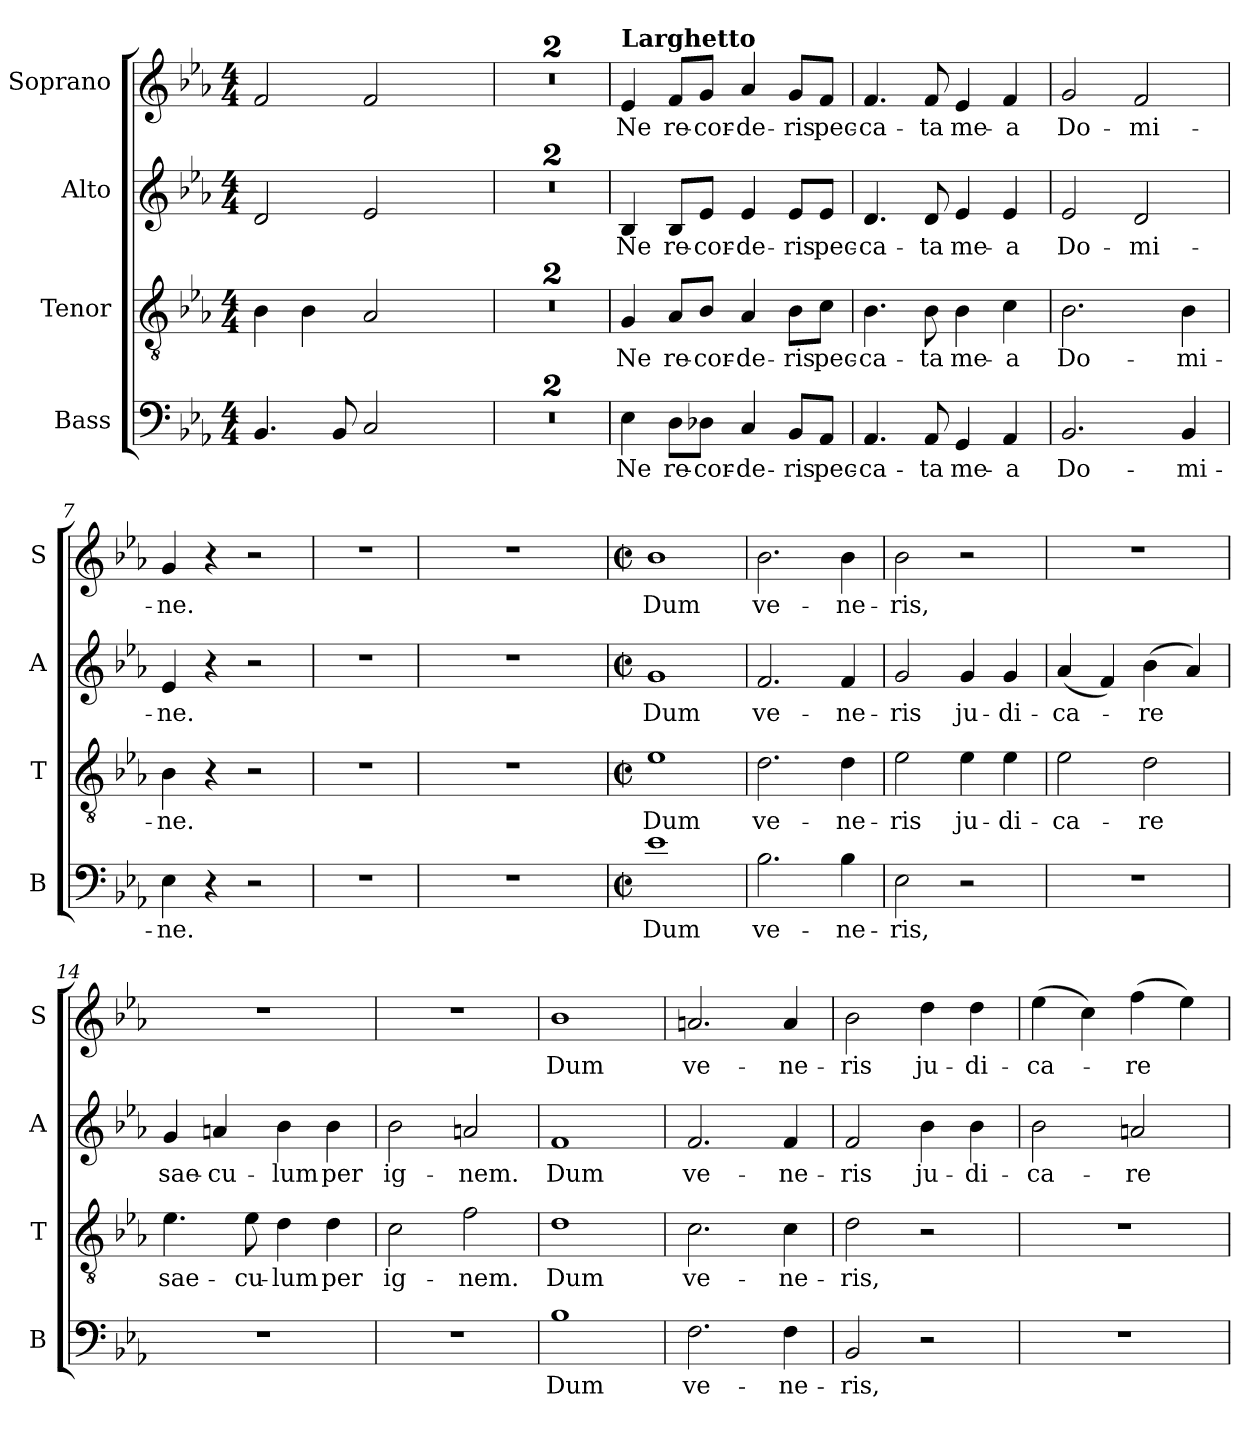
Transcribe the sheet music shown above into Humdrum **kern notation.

**kern	**text	**kern	**text	**kern	**text	**kern	**text
*part4	*part4	*part3	*part3	*part2	*part2	*part1	*part1
*staff4	*staff4	*staff3	*staff3	*staff2	*staff2	*staff1	*staff1
*I"Bass	*	*I"Tenor	*	*I"Alto	*	*I"Soprano	*
*I'B	*	*I'T	*	*I'A	*	*I'S	*
*clefF4	*	*clefGv2	*	*clefG2	*	*clefG2	*
*k[b-e-a-]	*	*k[b-e-a-]	*	*k[b-e-a-]	*	*k[b-e-a-]	*
*E-:	*	*E-:	*	*E-:	*	*E-:	*
*M4/4	*	*M4/4	*	*M4/4	*	*M4/4	*
=1	=1	=1	=1	=1	=1	=1	=1
*^	*	*^	*	*^	*	*^	*
*	*^	*	*	*^	*	*	*^	*	*	*^	*
4.BB-/	2..ryy	2ryy	.	4B-\	2..ryy	2ryy	.	2d/	2..ryy	2ryy	.	2f/	2..ryy	2ryy	.
.	.	.	.	4B-\	.	.	.	.	.	.	.	.	.	.	.
8BB-/	.	.	.	.	.	.	.	.	.	.	.	.	.	.	.
2C/	.	4ryy	.	2A-/	.	4ryy	.	2e-/	.	4ryy	.	2f/	.	4ryy	.
.	.	8ryy	.	.	.	8ryy	.	.	.	8ryy	.	.	.	8ryy	.
.	8ryy	16ryy	.	.	8ryy	16ryy	.	.	8ryy	16ryy	.	.	8ryy	16ryy	.
.	.	32ryy	.	.	.	32ryy	.	.	.	32ryy	.	.	.	32ryy	.
.	.	64ryy	.	.	.	64ryy	.	.	.	64ryy	.	.	.	64ryy	.
.	.	128...ryy	.	.	.	128...ryy	.	.	.	128...ryy	.	.	.	128...ryy	.
.	.	1024ryy	.	.	.	1024ryy	.	.	.	1024ryy	.	.	.	1024ryy	.
*v	*v	*v	*	*	*	*	*	*v	*v	*v	*	*v	*v	*v	*
*	*	*v	*v	*v	*	*	*	*	*
=2	=2	=2	=2	=2	=2	=2	=2
1r	.	1r	.	1r	.	1r	.
=3	=3	=3	=3	=3	=3	=3	=3
1r	.	1r	.	1r	.	1r	.
=4	=4	=4	=4	=4	=4	=4	=4
!	!	!	!	!	!	!LO:TX:a:B:t=Larghetto	!
!	!LO:LY:b	!	!LO:LY:b	!	!LO:LY:b	!	!LO:LY:b
4E-\	Ne	4G/	Ne	4B-/	Ne	4e-/	Ne
!	!LO:LY:b	!	!LO:LY:b	!	!LO:LY:b	!	!LO:LY:b
8D\L	re-	8A-/L	re-	8B-/L	re-	8f/L	re-
!	!LO:LY:b	!	!LO:LY:b	!	!LO:LY:b	!	!LO:LY:b
8D-X\J	-cor-	8B-/J	-cor-	8e-/J	-cor-	8g/J	-cor-
!	!LO:LY:b	!	!LO:LY:b	!	!LO:LY:b	!	!LO:LY:b
4C/	-de-	4A-/	-de-	4e-/	-de-	4a-/	-de-
!	!LO:LY:b	!	!LO:LY:b	!	!LO:LY:b	!	!LO:LY:b
8BB-/L	-ris	8B-\L	-ris	8e-/L	-ris	8g/L	-ris
!	!LO:LY:b	!	!LO:LY:b	!	!LO:LY:b	!	!LO:LY:b
8AA-/J	pec-	8c\J	pec-	8e-/J	pec-	8f/J	pec-
=5	=5	=5	=5	=5	=5	=5	=5
!	!LO:LY:b	!	!LO:LY:b	!	!LO:LY:b	!	!LO:LY:b
4.AA-/	-ca-	4.B-\	-ca-	4.d/	-ca-	4.f/	-ca-
!	!LO:LY:b	!	!LO:LY:b	!	!LO:LY:b	!	!LO:LY:b
8AA-/	-ta	8B-\	-ta	8d/	-ta	8f/	-ta
!	!LO:LY:b	!	!LO:LY:b	!	!LO:LY:b	!	!LO:LY:b
4GG/	me-	4B-\	me-	4e-/	me-	4e-/	me-
!	!LO:LY:b	!	!LO:LY:b	!	!LO:LY:b	!	!LO:LY:b
4AA-/	-a	4c\	-a	4e-/	-a	4f/	-a
=6	=6	=6	=6	=6	=6	=6	=6
!	!LO:LY:b	!	!LO:LY:b	!	!LO:LY:b	!	!LO:LY:b
2.BB-/	Do-	2.B-\	Do-	2e-/	Do-	2g/	Do-
!	!	!	!	!	!LO:LY:b	!	!LO:LY:b
.	.	.	.	2d/	-mi-	2f/	-mi-
!	!LO:LY:b	!	!LO:LY:b	!	!	!	!
4BB-/	-mi-	4B-\	-mi-	.	.	.	.
=7	=7	=7	=7	=7	=7	=7	=7
!	!LO:LY:b	!	!LO:LY:b	!	!LO:LY:b	!	!LO:LY:b
4E-\	-ne.	4B-\	-ne.	4e-/	-ne.	4g/	-ne.
4r	.	4r	.	4r	.	4r	.
2r	.	2r	.	2r	.	2r	.
!!LO:LB:g=z
=8	=8	=8	=8	=8	=8	=8	=8
1r	.	1r	.	1r	.	1r	.
=9	=9	=9	=9	=9	=9	=9	=9
*^	*	*^	*	*^	*	*^	*
*	*^	*	*	*^	*	*	*^	*	*	*^	*
1r	2.ryy	2ryy	.	1r	2.ryy	2ryy	.	1r	2.ryy	2ryy	.	1r	2.ryy	2ryy	.
.	.	4ryy	.	.	.	4ryy	.	.	.	4ryy	.	.	.	4ryy	.
.	4ryy	8ryy	.	.	4ryy	8ryy	.	.	4ryy	8ryy	.	.	4ryy	8ryy	.
.	.	16ryy	.	.	.	16ryy	.	.	.	16ryy	.	.	.	16ryy	.
.	.	32ryy	.	.	.	32ryy	.	.	.	32ryy	.	.	.	32ryy	.
.	.	64ryy	.	.	.	64ryy	.	.	.	64ryy	.	.	.	64ryy	.
.	.	128...ryy	.	.	.	128...ryy	.	.	.	128...ryy	.	.	.	128...ryy	.
.	.	1024ryy	.	.	.	1024ryy	.	.	.	1024ryy	.	.	.	1024ryy	.
*v	*v	*v	*	*	*	*	*	*v	*v	*v	*	*v	*v	*v	*
*	*	*v	*v	*v	*	*	*	*	*
=10	=10	=10	=10	=10	=10	=10	=10
*M2/2	*	*M2/2	*	*M2/2	*	*M2/2	*
*met(c|)	*	*met(c|)	*	*met(c|)	*	*met(c|)	*
*^	*	*^	*	*^	*	*^	*
*	*^	*	*	*^	*	*	*^	*	*	*^	*
!	!	!	!	!	!	!	!	!	!	!	!	!LO:TX:a:B:t=Fugato	!	!	!
!	!	!	!LO:LY:b	!	!	!	!LO:LY:b	!	!	!	!LO:LY:b	!	!	!	!LO:LY:b
*v	*v	*v	*	*	*	*	*	*v	*v	*v	*	*v	*v	*v	*
*	*	*v	*v	*v	*	*	*	*	*
1e-	Dum	1e-	Dum	1g	Dum	1b-	Dum
=11	=11	=11	=11	=11	=11	=11	=11
!	!LO:LY:b	!	!LO:LY:b	!	!LO:LY:b	!	!LO:LY:b
2.B-\	ve-	2.d\	ve-	2.f/	ve-	2.b-\	ve-
!	!LO:LY:b	!	!LO:LY:b	!	!LO:LY:b	!	!LO:LY:b
4B-\	-ne-	4d\	-ne-	4f/	-ne-	4b-\	-ne-
=12	=12	=12	=12	=12	=12	=12	=12
!	!LO:LY:b	!	!LO:LY:b	!	!LO:LY:b	!	!LO:LY:b
2E-\	-ris,	2e-\	-ris	2g/	-ris	2b-\	-ris,
!	!	!	!LO:LY:b	!	!LO:LY:b	!	!
2r	.	4e-\	ju-	4g/	ju-	2r	.
!	!	!	!LO:LY:b	!	!LO:LY:b	!	!
.	.	4e-\	-di-	4g/	-di-	.	.
=13	=13	=13	=13	=13	=13	=13	=13
!	!	!	!LO:LY:b	!	!LO:LY:b	!	!
1r	.	2e-\	-ca-	(<4a-/	-ca-	1r	.
.	.	.	.	4f/)	.	.	.
!	!	!	!LO:LY:b	!	!LO:LY:b	!	!
.	.	2d\	-re	(>4b-\	-re	.	.
.	.	.	.	4a-/)	.	.	.
=14	=14	=14	=14	=14	=14	=14	=14
!	!	!	!LO:LY:b	!	!LO:LY:b	!	!
1r	.	4.e-\	sae-	4g/	sae-	1r	.
!	!	!	!	!	!LO:LY:b	!	!
.	.	.	.	4an/	-cu-	.	.
!	!	!	!LO:LY:b	!	!	!	!
.	.	8e-\	-cu-	.	.	.	.
!	!	!	!LO:LY:b	!	!LO:LY:b	!	!
.	.	4d\	-lum	4b-\	-lum	.	.
!	!	!	!LO:LY:b	!	!LO:LY:b	!	!
.	.	4d\	per	4b-\	per	.	.
=15	=15	=15	=15	=15	=15	=15	=15
!	!	!	!LO:LY:b	!	!LO:LY:b	!	!
1r	.	2c\	ig-	2b-\	ig-	1r	.
!	!	!	!LO:LY:b	!	!LO:LY:b	!	!
.	.	2f\	-nem.	2an/	-nem.	.	.
!!LO:LB:g=z
=16	=16	=16	=16	=16	=16	=16	=16
!	!LO:LY:b	!	!LO:LY:b	!	!LO:LY:b	!	!LO:LY:b
1B-	Dum	1d	Dum	1f	Dum	1b-	Dum
=17	=17	=17	=17	=17	=17	=17	=17
!	!LO:LY:b	!	!LO:LY:b	!	!LO:LY:b	!	!LO:LY:b
2.F\	ve-	2.c\	ve-	2.f/	ve-	2.an/	ve-
!	!LO:LY:b	!	!LO:LY:b	!	!LO:LY:b	!	!LO:LY:b
4F\	-ne-	4c\	-ne-	4f/	-ne-	4a/	-ne-
=18	=18	=18	=18	=18	=18	=18	=18
!	!LO:LY:b	!	!LO:LY:b	!	!LO:LY:b	!	!LO:LY:b
2BB-/	-ris,	2d\	-ris,	2f/	-ris	2b-\	-ris
!	!	!	!	!	!LO:LY:b	!	!LO:LY:b
2r	.	2r	.	4b-\	ju-	4dd\	ju-
!	!	!	!	!	!LO:LY:b	!	!LO:LY:b
.	.	.	.	4b-\	-di-	4dd\	-di-
=19	=19	=19	=19	=19	=19	=19	=19
!	!	!	!	!	!LO:LY:b	!	!LO:LY:b
1r	.	1r	.	2b-\	-ca-	(>4ee-\	-ca-
.	.	.	.	.	.	4cc\)	.
!	!	!	!	!	!LO:LY:b	!	!LO:LY:b
.	.	.	.	2an/	-re	(>4ff\	-re
.	.	.	.	.	.	4ee-\)	.
=	=	=	=	=	=	=	=
*-	*-	*-	*-	*-	*-	*-	*-
